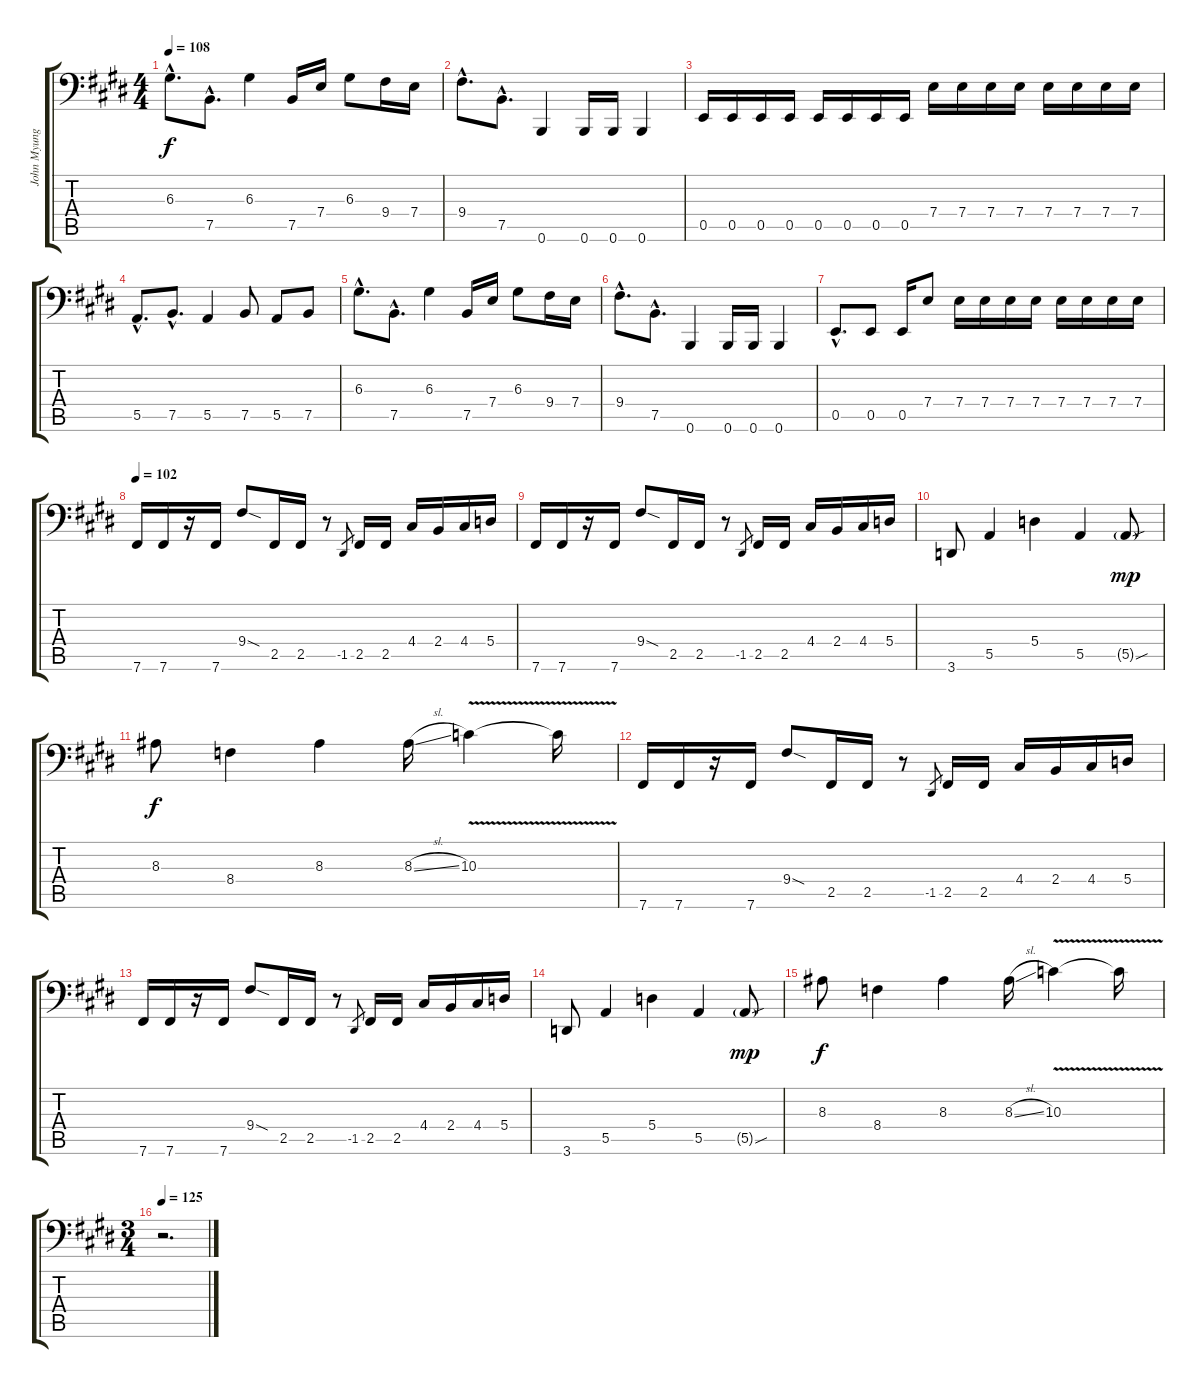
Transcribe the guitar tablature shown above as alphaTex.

\track ("John Myung" "John Myung") {instrument electricbassfinger}
\staff {score tabs}
\tuning (C3 G2 D2 A1 E1 B0) {hide}
\ts (4 4)
\tempo 108
\clef f4
\ks e
6.3{hac}.8{d dy f} 7.5{hac}.8{d} 6.3.4 7.5.16 7.4.16 6.3.8 9.4.16 7.4.16 |
9.4{hac}.8{d} 7.5{hac}.8{d} 0.6.4 0.6.16 0.6.16 0.6.4 |
0.5.16 0.5.16 0.5.16 0.5.16 0.5.16 0.5.16 0.5.16 0.5.16 7.4.16 7.4.16 7.4.16 7.4.16 7.4.16 7.4.16 7.4.16 7.4.16 |
5.5{hac}.8{d} 7.5{hac}.8{d} 5.5.4 7.5.8 5.5.8 7.5.8 |
6.3{hac}.8{d} 7.5{hac}.8{d} 6.3.4 7.5.16 7.4.16 6.3.8 9.4.16 7.4.16 |
9.4{hac}.8{d} 7.5{hac}.8{d} 0.6.4 0.6.16 0.6.16 0.6.4 |
0.5{hac}.8{d} 0.5.8 0.5.16 7.4.8 7.4.16 7.4.16 7.4.16 7.4.16 7.4.16 7.4.16 7.4.16 7.4.16 |
\tempo 102
7.6.16 7.6.16 r.16 7.6.16 9.4{sod}.8 2.5.16 2.5.16 r.8 -1.5.8{gr} 2.5.16 2.5.16 4.4.16 2.4.16 4.4.16 5.4.16 |
7.6.16 7.6.16 r.16 7.6.16 9.4{sod}.8 2.5.16 2.5.16 r.8 -1.5.8{gr} 2.5.16 2.5.16 4.4.16 2.4.16 4.4.16 5.4.16 |
3.6.8 5.5.4 5.4.4 5.5.4 5.5{sou g}.8{dy mp} |
8.3.8{dy f} 8.4.4 8.3.4 8.3{sl}.16 10.3{v}.4 10.3{t}.16 |
7.6.16 7.6.16 r.16 7.6.16 9.4{sod}.8 2.5.16 2.5.16 r.8 -1.5.8{gr} 2.5.16 2.5.16 4.4.16 2.4.16 4.4.16 5.4.16 |
7.6.16 7.6.16 r.16 7.6.16 9.4{sod}.8 2.5.16 2.5.16 r.8 -1.5.8{gr} 2.5.16 2.5.16 4.4.16 2.4.16 4.4.16 5.4.16 |
3.6.8 5.5.4 5.4.4 5.5.4 5.5{sou g}.8{dy mp} |
8.3.8{dy f} 8.4.4 8.3.4 8.3{sl}.16 10.3{v}.4 10.3{t}.16 |
\ts (3 4)
\tempo 125
r.2{d}
